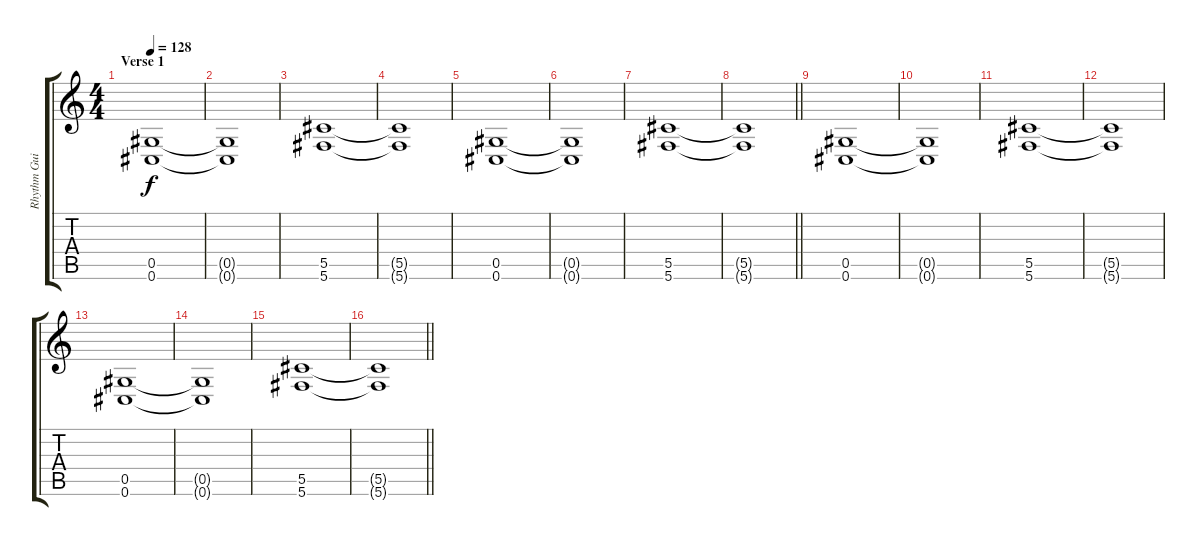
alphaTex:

\track ("Rhythm Guitar" "Rhythm Gui") {instrument distortionguitar}
\staff {score tabs}
\tuning (Eb4 Bb3 Gb3 Db3 Ab2 Db2) {hide}
\ts (4 4)
\section ("" "Verse 1")
\tempo 128
\clef g2
\ks c
(0.5 0.6).1{dy f volume 10} |
(0.5{t} 0.6{t}).1 |
(5.5 5.6).1 |
(5.5{t} 5.6{t}).1 |
(0.5 0.6).1 |
(0.5{t} 0.6{t}).1 |
(5.5 5.6).1 |
\barLineRight lightlight
(5.5{t} 5.6{t}).1 |
\section ("" "")
(0.5 0.6).1 |
(0.5{t} 0.6{t}).1 |
(5.5 5.6).1 |
(5.5{t} 5.6{t}).1 |
(0.5 0.6).1 |
(0.5{t} 0.6{t}).1 |
(5.5 5.6).1 |
\barLineRight lightlight
(5.5{t} 5.6{t}).1
